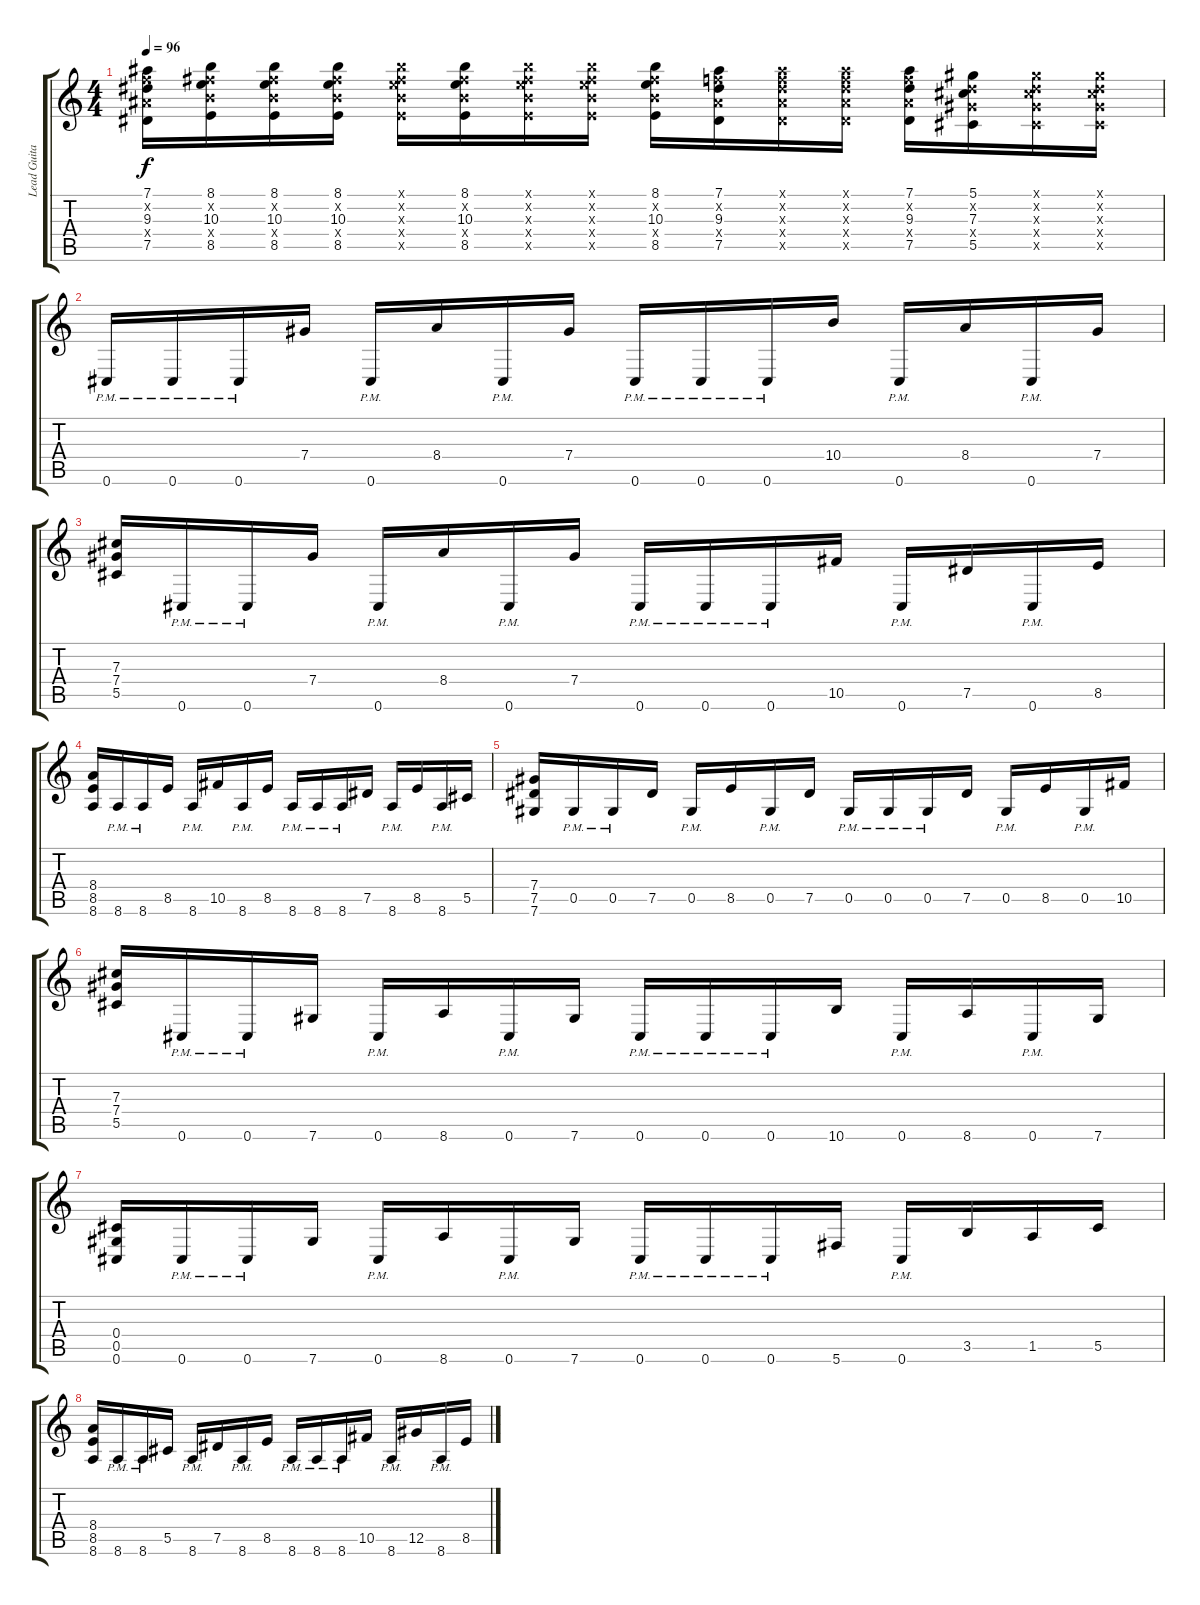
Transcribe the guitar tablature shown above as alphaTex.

\track ("Lead Guitar" "Lead Guita") {instrument distortionguitar}
\staff {score tabs}
\tuning (Eb4 Bb3 Gb3 Db3 Ab2 Db2) {hide}
\ts (4 4)
\tempo 96
\clef g2
\ks c
(7.1 7.2{x} 9.3 9.4{x} 7.5).16{dy f} (8.1 8.2{x} 10.3 10.4{x} 8.5).16 (8.1 8.2{x} 10.3 10.4{x} 8.5).16 (8.1 8.2{x} 10.3 10.4{x} 8.5).16 (8.1{x} 8.2{x} 10.3{x} 10.4{x} 8.5{x}).16 (8.1 8.2{x} 10.3 10.4{x} 8.5).16 (8.1{x} 8.2{x} 10.3{x} 10.4{x} 8.5{x}).16 (8.1{x} 8.2{x} 10.3{x} 10.4{x} 8.5{x}).16 (8.1 8.2{x} 10.3 10.4{x} 8.5).16 (7.1 7.2{x} 9.3 9.4{x} 7.5).16 (7.1{x} 7.2{x} 9.3{x} 9.4{x} 7.5{x}).16 (7.1{x} 7.2{x} 9.3{x} 9.4{x} 7.5{x}).16 (7.1 7.2{x} 9.3 9.4{x} 7.5).16 (5.1 5.2{x} 7.3 7.4{x} 5.5).16 (5.1{x} 5.2{x} 7.3{x} 7.4{x} 5.5{x}).16 (5.1{x} 5.2{x} 7.3{x} 7.4{x} 5.5{x}).16 |
0.6{pm}.16 0.6{pm}.16 0.6{pm}.16 7.4.16 0.6{pm}.16 8.4.16 0.6{pm}.16 7.4.16 0.6{pm}.16 0.6{pm}.16 0.6{pm}.16 10.4.16 0.6{pm}.16 8.4.16 0.6{pm}.16 7.4.16 |
(7.3 7.4 5.5).16 0.6{pm}.16 0.6{pm}.16 7.4.16 0.6{pm}.16 8.4.16 0.6{pm}.16 7.4.16 0.6{pm}.16 0.6{pm}.16 0.6{pm}.16 10.5.16 0.6{pm}.16 7.5.16 0.6{pm}.16 8.5.16 |
(8.4 8.5 8.6).16 8.6{pm}.16 8.6{pm}.16 8.5.16 8.6{pm}.16 10.5.16 8.6{pm}.16 8.5.16 8.6{pm}.16 8.6{pm}.16 8.6{pm}.16 7.5.16 8.6{pm}.16 8.5.16 8.6{pm}.16 5.5.16 |
(7.4 7.5 7.6).16 0.5{pm}.16 0.5{pm}.16 7.5.16 0.5{pm}.16 8.5.16 0.5{pm}.16 7.5.16 0.5{pm}.16 0.5{pm}.16 0.5{pm}.16 7.5.16 0.5{pm}.16 8.5.16 0.5{pm}.16 10.5.16 |
(7.3 7.4 5.5).16 0.6{pm}.16 0.6{pm}.16 7.6.16 0.6{pm}.16 8.6.16 0.6{pm}.16 7.6.16 0.6{pm}.16 0.6{pm}.16 0.6{pm}.16 10.6.16 0.6{pm}.16 8.6.16 0.6{pm}.16 7.6.16 |
(0.4 0.5 0.6).16 0.6{pm}.16 0.6{pm}.16 7.6.16 0.6{pm}.16 8.6.16 0.6{pm}.16 7.6.16 0.6{pm}.16 0.6{pm}.16 0.6{pm}.16 5.6.16 0.6{pm}.16 3.5.16 1.5.16 5.5.16 |
(8.4 8.5 8.6).16 8.6{pm}.16 8.6{pm}.16 5.5.16 8.6{pm}.16 7.5.16 8.6{pm}.16 8.5.16 8.6{pm}.16 8.6{pm}.16 8.6{pm}.16 10.5.16 8.6{pm}.16 12.5.16 8.6{pm}.16 8.5.16
